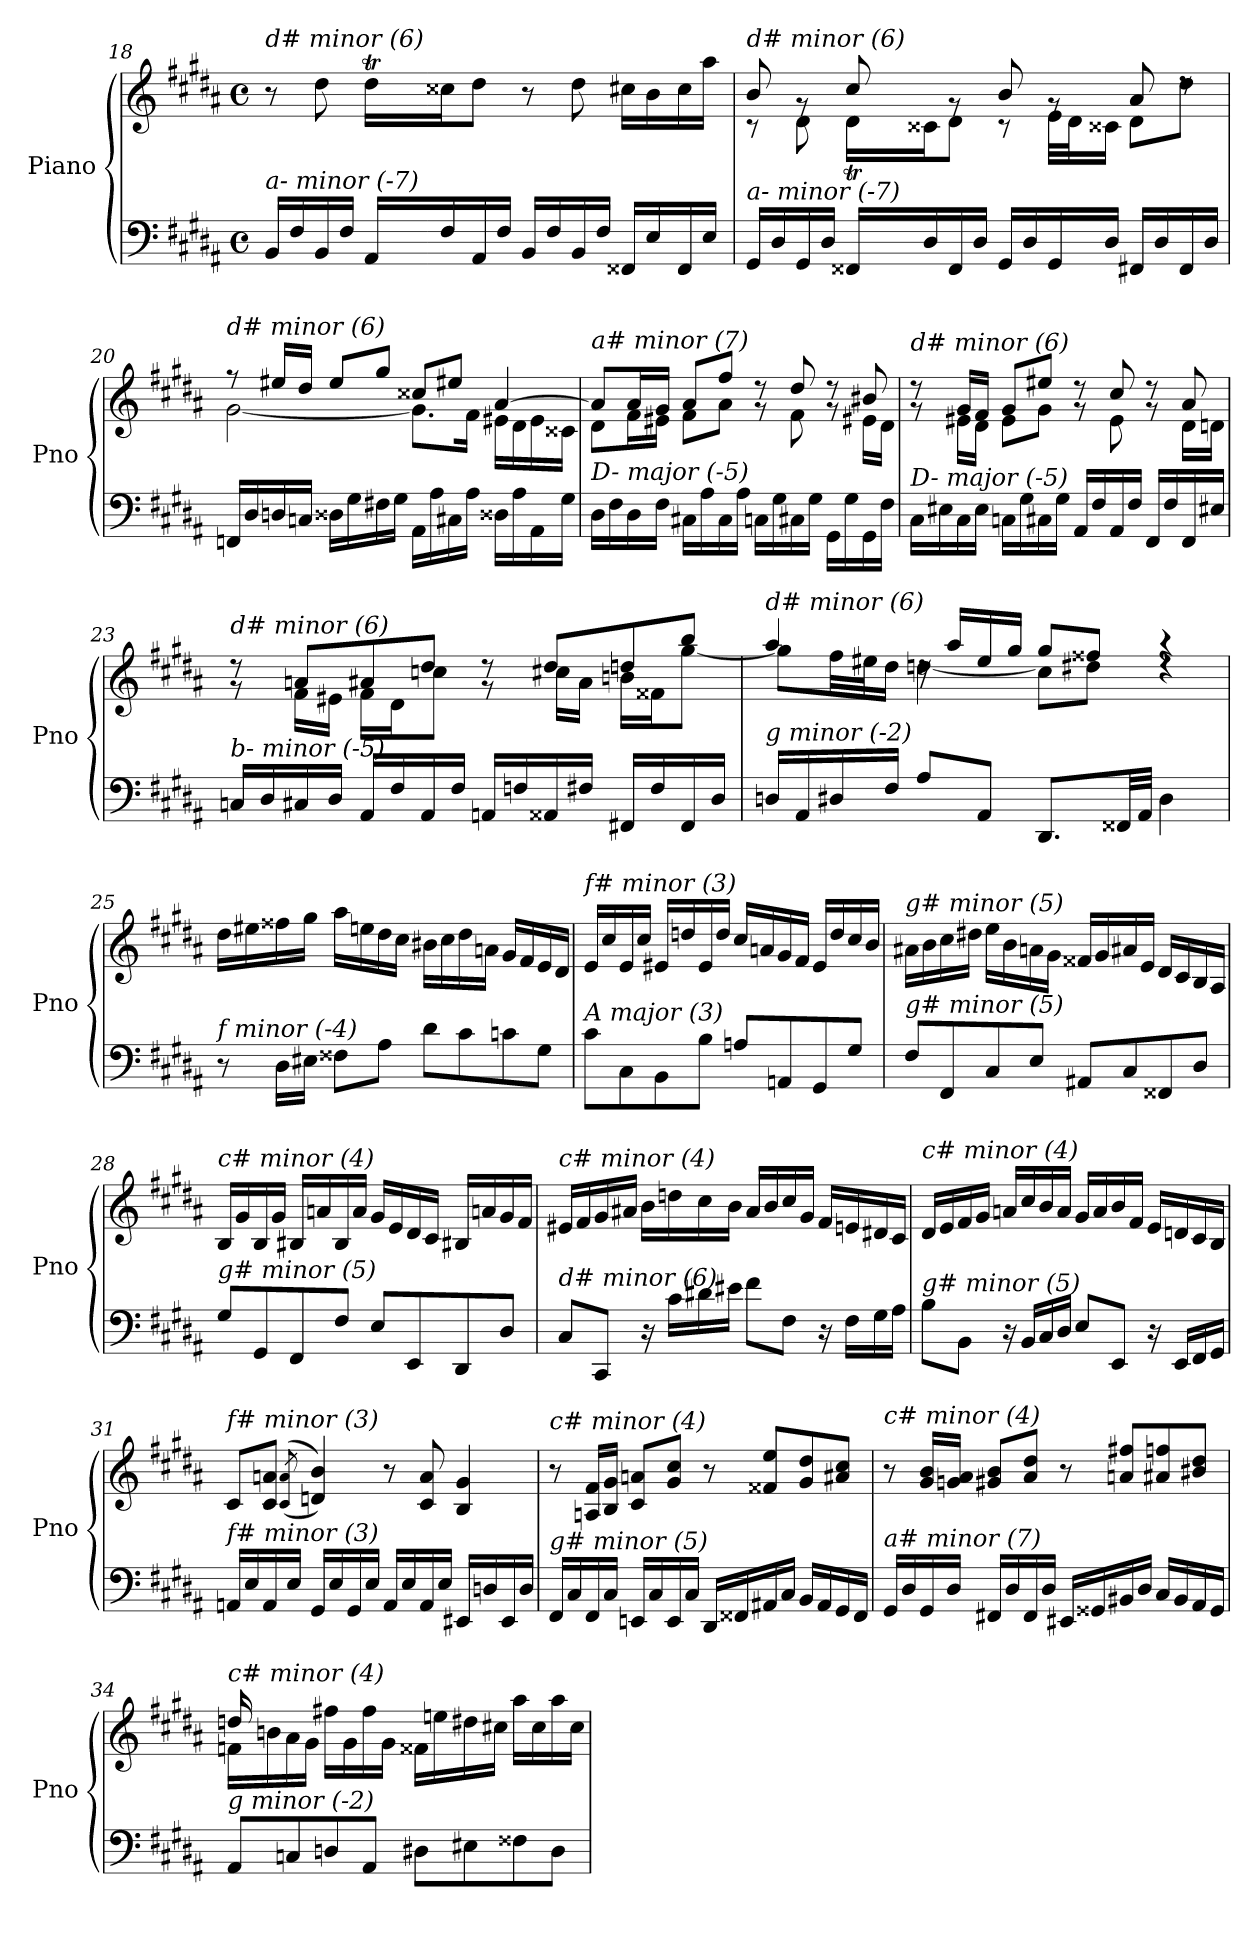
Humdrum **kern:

**kern	**kern
*part1	*part1
*staff2	*staff1
*I"Piano	*
*I'Pno	*
*clefF4	*clefG2
*k[f#c#g#d#a#]	*k[f#c#g#d#a#]
*M4/4	*M4/4
*met(c)	*met(c)
=18	=18
*^	*^
!	!	!LO:TX:i:t=d# minor (6)	!
!LO:TX:i:t=a- minor (-7)	!	!	!
4ryy	16BB/LL	8r	4ryy
.	16F#/	.	.
.	16BB/	8dd#\	.
.	16F#/JJ	.	.
16.ryy	16AA#/LL	16dd#t\LL	64dd#!yy
.	.	.	64ee!yy
.	.	.	16dd#!yy
.	16F#/	16cc##Xi\J	.
2ryy	.	.	2ryy
.	16AA#/	8dd#\J	.
.	16F#/JJ	.	.
.	16BB/LL	8r	.
.	16F#/	.	.
.	16BB/	8dd#\	.
.	16F#/JJ	.	.
.	16FF##X/LL	16cc#X\LL	.
.	16E/	16b\	.
8ryy	.	.	8ryy
.	16FF##/	16cc#\	.
.	16E/JJ	16aa#\JJ	.
32ryy	.	.	32ryy
!!LO:LB:g=z
=19	=19	=19	=19
*	*	*	*^
!	!	!LO:TX:i:t=d# minor (6)	!	!
!LO:TX:i:t=a- minor (-7)	!	!	!	!
4ryy	16GG#/LL	8b/	8r	4ryy
.	16D#/	.	.	.
.	16GG#/	8rg	8d#\	.
.	16D#/JJ	.	.	.
16ryy	16FF##X/LL	8cc#/	16d#t\LL	64d#!yy
.	.	.	.	64e!yy
.	.	.	.	32d#!yy
2ryy	16D#/	.	16c##X\J	2ryy
.	16FF##/	8rg	8d#\J	.
.	16D#/JJ	.	.	.
.	16GG#/LL	8b/	8r	.
.	16D#/	.	.	.
.	16GG#/	8rg	32e\LLL	.
.	.	.	32d#\J	.
.	16D#/JJ	.	16c##X\JJ	.
.	16FF#X/LL	8a#/	8d#\L	.
8.ryy	16D#/	.	.	8.ryy
.	16FF#/	8rdd	8dd#\J	.
.	16D#/JJ	.	.	.
*	*	*	*v	*v
=20	=20	=20	=20
!	!	!LO:TX:i:t=d# minor (6)	!
!LO:TX:i:t=E- major (-3)	!	!	!
*v	*v	*	*
16FFnj/LL	8r	[2g#\
16D#/	.	.
16Dnj/	16ee#X/LL	.
16Cnj/JJ	16dd#/JJ	.
16D##j\LL	8ee#/L	.
16G#\	.	.
16F#Xj\	8gg#/J	.
16G#\JJ	.	.
16AA#\LL	8cc##X/L	8.g#\L]
16A#\	.	.
16C#Xj\	8ee#X/J	.
16A#\JJ	.	16f#\Jk
16D##Xj\LL	[4a#/	16e#X\LL
16A#\	.	16d#\
16AA#\	.	16e#\
16G#\JJ	.	16c##X\JJ
=21	=21	=21
!	!LO:TX:i:t=a# minor (7)	!
!LO:TX:i:t=D- major (-5)	!	!
16D#\LL	8a#/L]	8d#\L
16F#\	.	.
16D#\	16a#/L	16f#\L
16F#\JJ	16g#/JJ	16e#X\JJ
16C#X\LL	8a#/L	8f#\L
16A#\	.	.
16C#\	8ff#/J	8a#\J
16A#\JJ	.	.
16Cnj\LL	8rg	8rdd
16G#\	.	.
16C#j\	8dd#/	8f#\
16G#\JJ	.	.
16GG#\LL	8rg	8rdd
16G#\	.	.
16GG#\	8b#X/	16e#X\LL
16F#\JJ	.	16d#\JJ
!!LO:LB:g=z	!!
=22	=22	=22
!	!LO:TX:i:t=d# minor (6)	!
!LO:TX:i:t=D- major (-5)	!	!
16C#\LL	8rg	8rdd
16E#X\	.	.
16C#\	16g#/LL	16e#X\LL
16E#\JJ	16f#/JJ	16d#\JJ
16Cnj\LL	8g#/L	8e#\L
16G#\	.	.
16C#j\	8ee#X/J	8g#\J
16G#\JJ	.	.
16AA#/LL	8rg	8rdd
16F#/	.	.
16AA#/	8cc#/	8e#\
16F#/JJ	.	.
16FF#/LL	8rg	8rdd
16F#/	.	.
16FF#/	8a#/	16d#\LL
16E#X/JJ	.	16dnj\JJ
=23	=23	=23
!	!LO:TX:i:t=d# minor (6)	!
!LO:TX:i:t=b- minor (-5)	!	!
16Cnj/LL	8rg	8rdd
16D#/	.	.
16C#j/	8anj/L	16f#\LL
16D#/JJ	.	16e#X\JJ
16AA#/LL	8a#/	16f#\LL
16F#/	.	16d#\J
16AA#/	8dd#/J	8ccnj\J
16F#/JJ	.	.
16AAnj/LL	8rg	8rdd
16Fnj/	.	.
16AA##j/	8dd#/L	16cc#j\LL
16F#j/JJ	.	16a#\JJ
16FF#Xj/LL	8ddnj/	16bn\LL
16F#j/	.	16f##Xj\J
16FF#j/	8bb/J	[8gg#\J
16D#/JJ	.	.
=24	=24	=24
!	!LO:TX:i:t=d# minor (6)	!
!LO:TX:i:t=g minor (-2)	!	!
16Dnj/LL	4aa#/	8gg#\L]
16AA#/	.	.
16D#/	.	32ff#\LL
.	.	32ee#X\J
16F#/JJ	.	16dd#\JJ
8A#/L	16rdd	[4ddnj\
.	16aa#/LL	.
8AA#/J	16ee#/	.
.	16gg#/JJ	.
8.DD#/L	8gg#/L	8cc##\L]
.	8ff##X/J	8dd#\J
32FF##X/LL	.	.
32AA#/JJJ	.	.
4D#\	4r	4rdd
!!LO:LB:g=z
=25	=25	=25
!	!LO:TX:i:t=d# minor (6)	!
!LO:TX:i:t=f minor (-4)	!	!
*	*v	*v
8r	16dd#\LL
.	16ee#X\
16D#\LL	16ff##Xi\
16E#Xi\JJ	16gg#\JJ
8F##X\L	16aa#\LL
.	16een\
8A#\J	16dd#\
.	16cc#\JJ
8d#\L	16b#Xi\LL
.	16cc#\
8c#\	16dd#\
.	16an\JJ
8cnj\	16g#/LL
.	16f#/
8G#\J	16e/
.	16d#/JJ
=26	=26
!	!LO:TX:i:t=f# minor (3)
!LO:TX:i:t=A major (3)	!
8c#\L	16e/LL
.	16cc#/
8C#\	16e/
.	16cc#/JJ
8BB\	16e#X/LL
.	16ddn/
8B\J	16e#/
.	16dd/JJ
8An/L	16cc#/LL
.	16an/
8AAn/	16g#/
.	16f#/JJ
8GG#/	16e#/LL
.	16dd/
8G#/J	16cc#/
.	16b/JJ
=27	=27
!	!LO:TX:i:t=g# minor (5)
!LO:TX:i:t=g# minor (5)	!
8F#/L	16a#X\LL
.	16b\
8FF#/	16cc#\
.	16dd#X\JJ
8C#/	16ee\LL
.	16b\
8E/J	16an\
.	16g#\JJ
8AA#X/L	16f##X/LL
.	16g#/
8C#/	16a#X/
.	16e/JJ
8FF##X/	16d#/LL
.	16c#/
8D#/J	16B/
.	16A#/JJ
!!LO:LB:g=z
=28	=28
!	!LO:TX:i:t=c# minor (4)
!LO:TX:i:t=g# minor (5)	!
8G#/L	16B/LL
.	16g#/
8GG#/	16B/
.	16g#/JJ
8FF#/	16B#X/LL
.	16an/
8F#/J	16B#/
.	16a/JJ
8E/L	16g#/LL
.	16e/
8EE/	16d#/
.	16c#/JJ
8DD#/	16B#X/LL
.	16an/
8D#/J	16g#/
.	16f#/JJ
=29	=29
!	!LO:TX:i:t=c# minor (4)
!LO:TX:i:t=d# minor (6)	!
8C#/L	16e#X/LL
.	16f#/
8CC#/J	16g#/
.	16a#X/JJ
16r	16b\LL
16c#\LL	16ddn\
16d#X\	16cc#\
16e#X\JJ	16b\JJ
8f#\L	16a#/LL
.	16b/
8F#\J	16cc#/
.	16g#/JJ
16r	16f#/LL
16F#\LL	16en/
16G#\	16d#X/
16A#\JJ	16c#/JJ
=30	=30
!	!LO:TX:i:t=c# minor (4)
!LO:TX:i:t=g# minor (5)	!
8B\L	16d#/LL
.	16e/
8BB\J	16f#/
.	16g#/JJ
16r	16an/LL
16BB/LL	16cc#/
16C#/	16b/
16D#/JJ	16a/JJ
8E/L	16g#/LL
.	16a/
8EE/J	16b/
.	16f#/JJ
16r	16e/LL
16EE/LL	16dn/
16FF#/	16c#/
16GG#/JJ	16B/JJ
!!LO:LB:g=z
=31	=31
!	!LO:TX:i:t=f# minor (3)
!LO:TX:i:t=f# minor (3)	!
16AAn/LL	8c#/L
16E/	.
16AA/	8c#/ 8an/J
16E/JJ	.
.	((>8qc#/ 8qa/
16GG#/LL	4dn/ 4b/))
16E/	.
16GG#/	.
16E/JJ	.
16AA/LL	8r
16E/	.
16AA/	8c#/ 8a/
16E/JJ	.
16EE#X/LL	4B/ 4g#/
16Dn/	.
16EE#/	.
16D/JJ	.
=32	=32
!	!LO:TX:i:t=c# minor (4)
!LO:TX:i:t=g# minor (5)	!
16FF#/LL	8r
16C#/	.
16FF#/	16An/ 16f#/LL
16C#/JJ	16B/ 16g#/JJ
16EEn/LL	8c#/ 8an/L
16C#/	.
16EE/	8g#/ 8cc#/J
16C#/JJ	.
16DD#/LL	8r
16FF##X/	.
16AA#X/	8f##X/ 8ee/L
16C#/JJ	.
16BB/LL	8g#/ 8dd#/
16AA#/	.
16GG#/	8a#X/ 8cc#/J
16FF##/JJ	.
=33	=33
!	!LO:TX:i:t=c# minor (4)
!LO:TX:i:t=a# minor (7)	!
16GG#/LL	8r
16D#/	.
16GG#/	16g#/ 16b/LL
16D#/JJ	16gnj/ 16a#/JJ
16FF#X/LL	8g#/ 8b/L
16D#/	.
16FF#/	8a#/ 8dd#/J
16D#/JJ	.
16EE#X/LL	8r
16GG##X/	.
16BB#X/	8anj/ 8ff#X/L
16D#/JJ	.
16C#/LL	8a#/ 8ffnj/
16BB#/	.
16AA#/	8b#X/ 8dd#/J
16GG##/JJ	.
!!LO:PB:g=z
=34	=34
*^	*^
!	!	!LO:TX:i:t=c# minor (4)	!
!LO:TX:i:t=g minor (-2)	!	!	!
16ryy	8AA#/L	16fnj\LL	16ddnj/
2...ryy	.	16bn\	2...ryy
.	8Cnj/	16a#\	.
.	.	16g#\JJ	.
.	8Dnj/	16ff#Xj\LL	.
.	.	16g#\	.
.	8AA#/J	16ff#j\	.
.	.	16g#\JJ	.
.	8D#\L	16f##X\LL	.
.	.	16een\	.
.	8E#Xi\	16dd#\	.
.	.	16cc#X\JJ	.
.	8F##X\	16aa#\LL	.
.	.	16cc#\	.
.	8D#\J	16aa#\	.
.	.	16cc#\JJ	.
*v	*v	*	*
*	*v	*v
=	=
*-	*-
